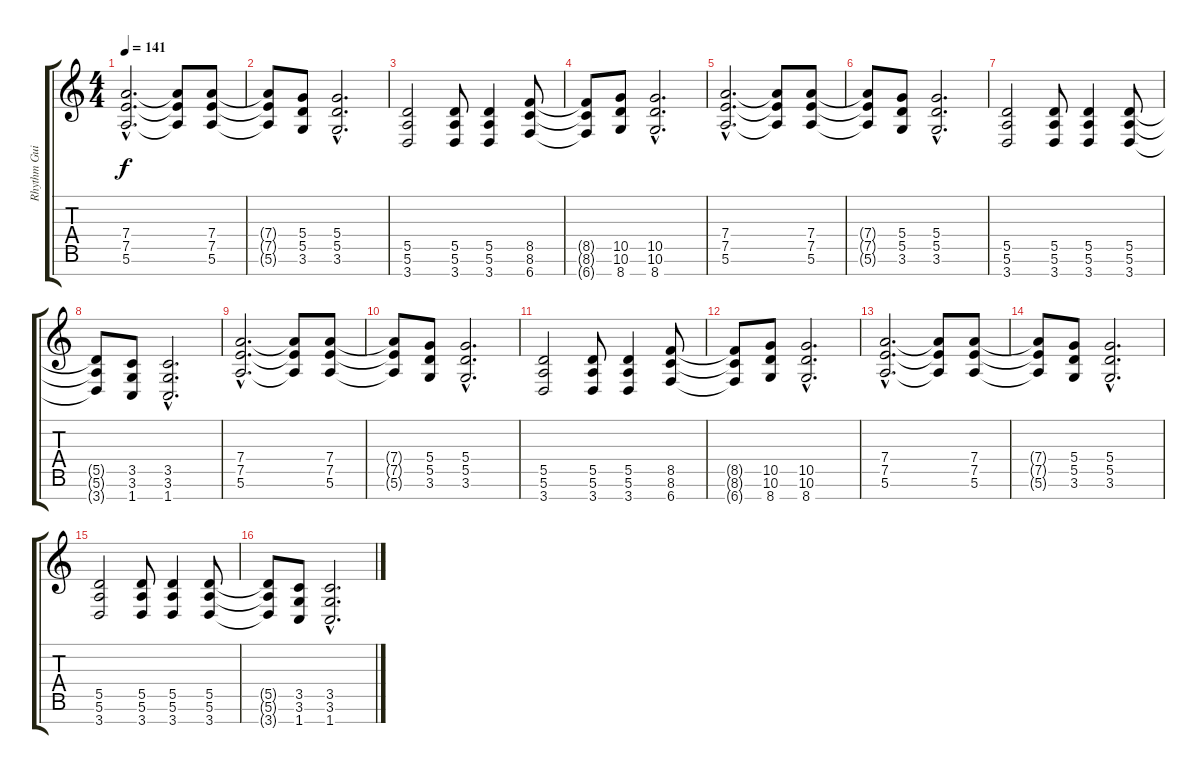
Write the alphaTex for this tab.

\track ("Rhythm Guitar" "Rhythm Gui") {instrument distortionguitar}
\staff {score tabs}
\tuning (E4 B3 G3 D3 A2 E2 B1) {hide}
\ts (4 4)
\tempo 141
\clef g2
\ks c
(7.4{hac} 7.5{hac} 5.6{hac}).2{d dy f} (7.4{t} 7.5{t} 5.6{t}).8 (7.4 7.5 5.6).8 |
(7.4{t} 7.5{t} 5.6{t}).8 (5.4 5.5 3.6).8 (5.4{hac} 5.5{hac} 3.6{hac}).2{d} |
(5.5 5.6 3.7).2 (5.5 5.6 3.7).8 (5.5 5.6 3.7).4 (8.5 8.6 6.7).8 |
(8.5{t} 8.6{t} 6.7{t}).8 (10.5 10.6 8.7).8 (10.5{hac} 10.6{hac} 8.7{hac}).2{d} |
(7.4{hac} 7.5{hac} 5.6{hac}).2{d} (7.4{t} 7.5{t} 5.6{t}).8 (7.4 7.5 5.6).8 |
(7.4{t} 7.5{t} 5.6{t}).8 (5.4 5.5 3.6).8 (5.4{hac} 5.5{hac} 3.6{hac}).2{d} |
(5.5 5.6 3.7).2 (5.5 5.6 3.7).8 (5.5 5.6 3.7).4 (5.5 5.6 3.7).8 |
(5.5{t} 5.6{t} 3.7{t}).8 (3.5 3.6 1.7).8 (3.5{hac} 3.6{hac} 1.7{hac}).2{d} |
(7.4{hac} 7.5{hac} 5.6{hac}).2{d} (7.4{t} 7.5{t} 5.6{t}).8 (7.4 7.5 5.6).8 |
(7.4{t} 7.5{t} 5.6{t}).8 (5.4 5.5 3.6).8 (5.4{hac} 5.5{hac} 3.6{hac}).2{d} |
(5.5 5.6 3.7).2 (5.5 5.6 3.7).8 (5.5 5.6 3.7).4 (8.5 8.6 6.7).8 |
(8.5{t} 8.6{t} 6.7{t}).8 (10.5 10.6 8.7).8 (10.5{hac} 10.6{hac} 8.7{hac}).2{d} |
(7.4{hac} 7.5{hac} 5.6{hac}).2{d} (7.4{t} 7.5{t} 5.6{t}).8 (7.4 7.5 5.6).8 |
(7.4{t} 7.5{t} 5.6{t}).8 (5.4 5.5 3.6).8 (5.4{hac} 5.5{hac} 3.6{hac}).2{d} |
(5.5 5.6 3.7).2 (5.5 5.6 3.7).8 (5.5 5.6 3.7).4 (5.5 5.6 3.7).8 |
(5.5{t} 5.6{t} 3.7{t}).8 (3.5 3.6 1.7).8 (3.5{hac} 3.6{hac} 1.7{hac}).2{d}
